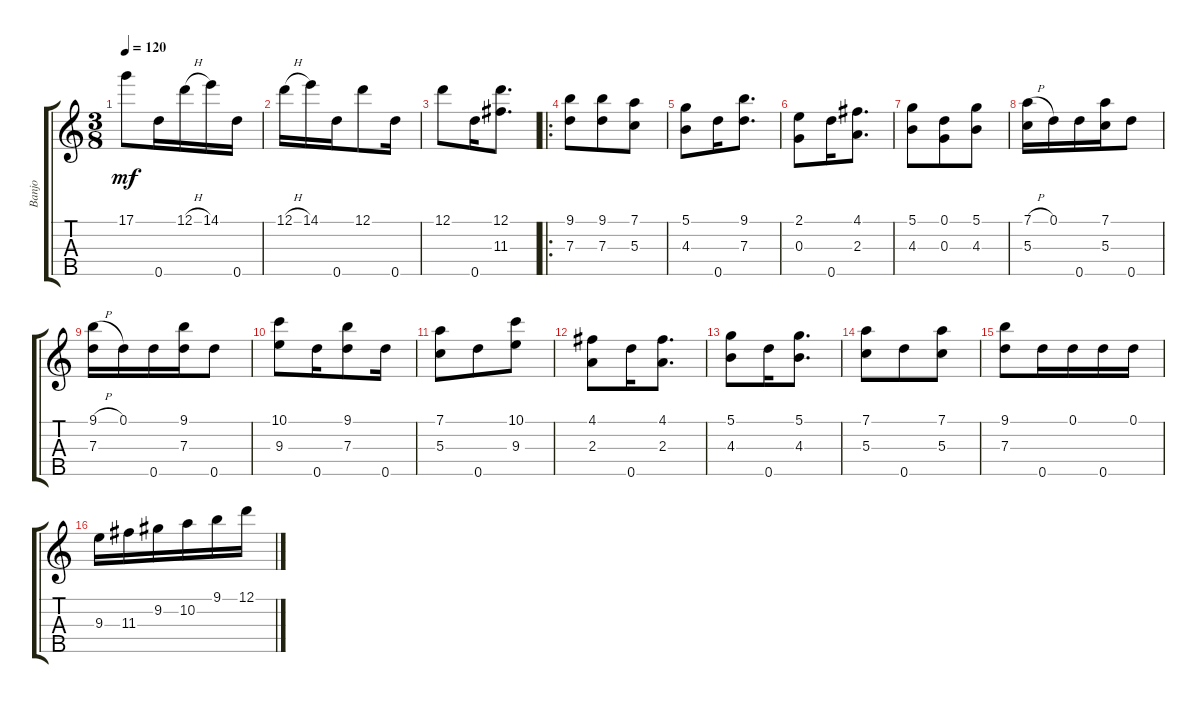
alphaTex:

\track ("Banjo" "Banjo") {instrument banjo}
\staff {score tabs}
\tuning (D4 B3 G3 D3 D4) {hide}
\displaytranspose 12
\ts (3 8)
\tempo 120
\clef g2
\ks c
17.1.8{dy mf} 0.5.16 12.1{h}.16 14.1.16 0.5.16 |
12.1{h}.16 14.1.16 0.5.16 12.1.8 0.5.16 |
12.1.8 0.5.16 (12.1 11.3).8{d} |
\ro
(9.1 7.3).8 (9.1 7.3).8 (7.1 5.3).8 |
(5.1 4.3).8 0.5.16 (9.1 7.3).8{d} |
(2.1 0.3).8 0.5.16 (4.1 2.3).8{d} |
(5.1 4.3).8 (0.1 0.3).8 (5.1 4.3).8 |
(7.1{h} 5.3).16 0.1.16 0.5.16 (7.1 5.3).16 0.5.8 |
(9.1{h} 7.3).16 0.1.16 0.5.16 (9.1 7.3).16 0.5.8 |
(10.1 9.3).8 0.5.16 (9.1 7.3).8 0.5.16 |
(7.1 5.3).8 0.5.8 (10.1 9.3).8 |
(4.1 2.3).8 0.5.16 (4.1 2.3).8{d} |
(5.1 4.3).8 0.5.16 (5.1 4.3).8{d} |
(7.1 5.3).8 0.5.8 (7.1 5.3).8 |
(9.1 7.3).8 0.5.16 0.1.16 0.5.16 0.1.16 |
9.3.16 11.3.16 9.2.16 10.2.16 9.1.16 12.1.16
